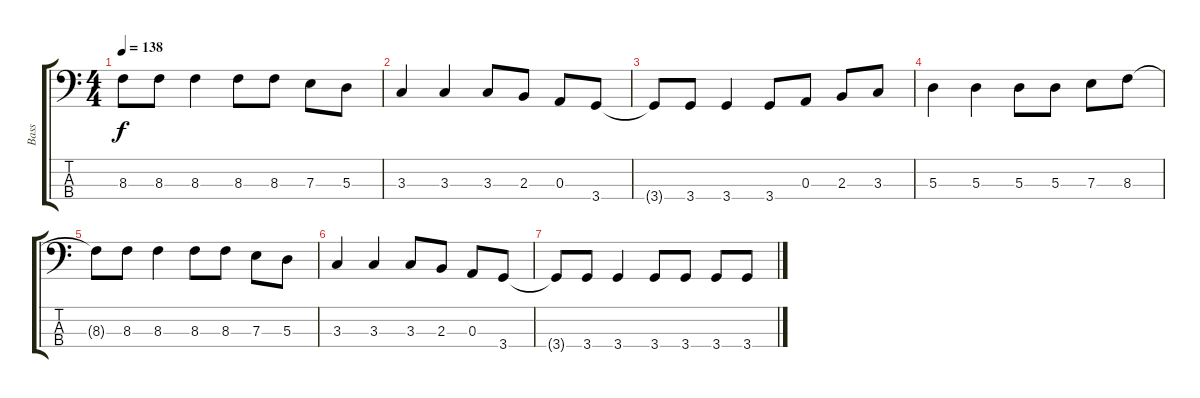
\track ("Bass" "Bass") {instrument electricbassfinger}
\staff {score tabs}
\tuning (G2 D2 A1 E1) {hide}
\ts (4 4)
\tempo 138
\clef f4
\ks c
8.3{t}.8{dy f} 8.3.8 8.3.4 8.3.8 8.3.8 7.3.8 5.3.8 |
3.3.4 3.3.4 3.3.8 2.3.8 0.3.8 3.4.8 |
3.4{t}.8 3.4.8 3.4.4 3.4.8 0.3.8 2.3.8 3.3.8 |
5.3.4 5.3.4 5.3.8 5.3.8 7.3.8 8.3.8 |
8.3{t}.8 8.3.8 8.3.4 8.3.8 8.3.8 7.3.8 5.3.8 |
3.3.4 3.3.4 3.3.8 2.3.8 0.3.8 3.4.8 |
3.4{t}.8 3.4.8 3.4.4 3.4.8 3.4.8 3.4.8 3.4.8
